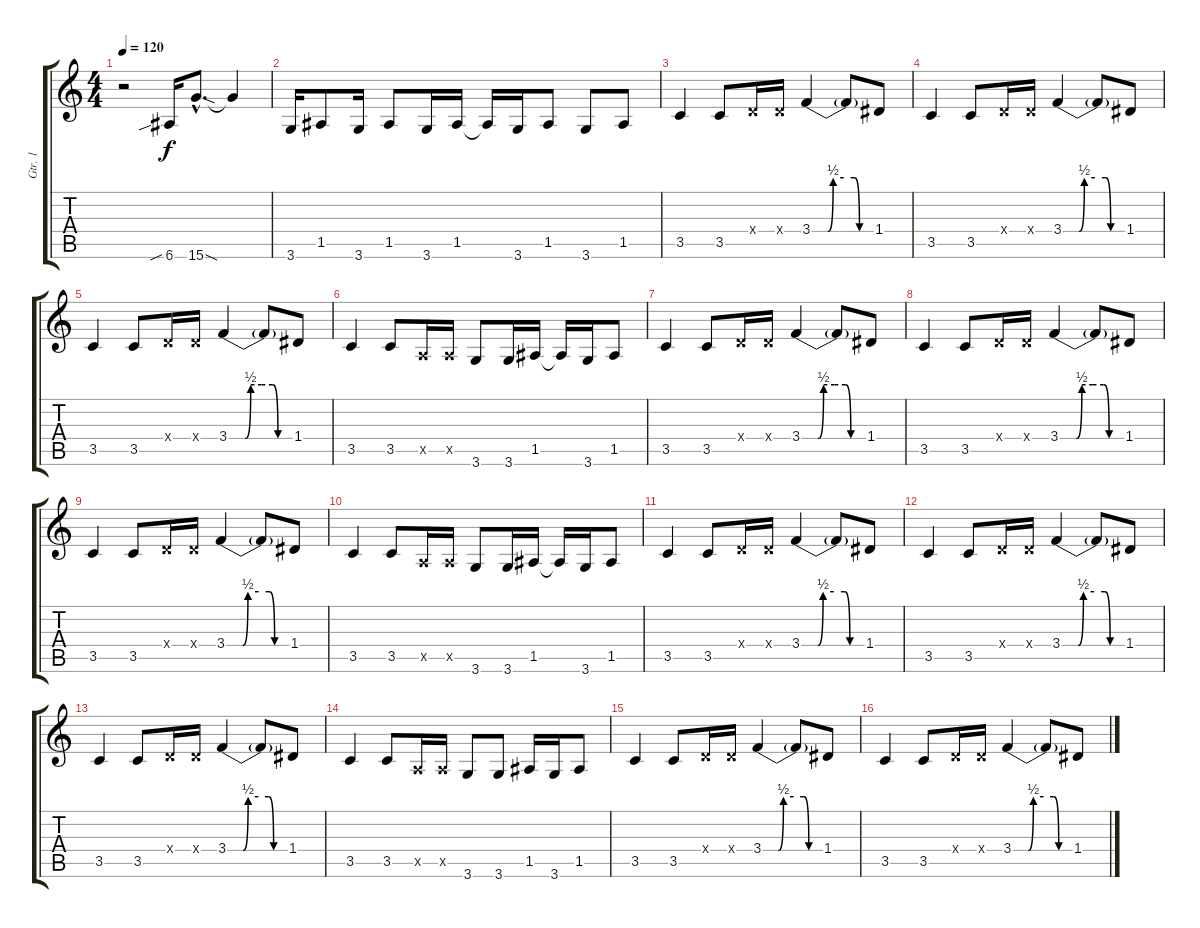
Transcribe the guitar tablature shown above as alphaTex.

\track ("Gtr. 1" "Gtr. 1") {instrument distortionguitar}
\staff {score tabs}
\tuning (E4 B3 G3 D3 A2 E2) {hide}
\ts (4 4)
\tempo 120
\clef g2
\ks c
r.2{dy f instrument distortionguitar} 6.6{sib}.16 15.6{sod hac}.8{d} 15.6{t}.4 |
3.6.16 1.5.8 3.6.16 1.5.8 3.6.16 1.5.16 1.5{t}.16 3.6.16 1.5.8 3.6.8 1.5.8 |
3.5.4 3.5.8 0.4{x}.16 0.4{x}.16 3.4{be (custom 0 0 15 0 20 2 30 2 40 2 45 0 60 0)}.4 3.4{t}.8 1.4.8 |
3.5.4 3.5.8 0.4{x}.16 0.4{x}.16 3.4{be (custom 0 0 15 0 20 2 30 2 40 2 45 0 60 0)}.4 3.4{t}.8 1.4.8 |
3.5.4 3.5.8 0.4{x}.16 0.4{x}.16 3.4{be (custom 0 0 15 0 20 2 30 2 40 2 45 0 60 0)}.4 3.4{t}.8 1.4.8 |
3.5.4 3.5.8 0.5{x}.16 0.5{x}.16 3.6.8 3.6.16 1.5.16 1.5{t}.16 3.6.16 1.5.8 |
3.5.4 3.5.8 0.4{x}.16 0.4{x}.16 3.4{be (custom 0 0 15 0 20 2 30 2 40 2 45 0 60 0)}.4 3.4{t}.8 1.4.8 |
3.5.4 3.5.8 0.4{x}.16 0.4{x}.16 3.4{be (custom 0 0 15 0 20 2 30 2 40 2 45 0 60 0)}.4 3.4{t}.8 1.4.8 |
3.5.4 3.5.8 0.4{x}.16 0.4{x}.16 3.4{be (custom 0 0 15 0 20 2 30 2 40 2 45 0 60 0)}.4 3.4{t}.8 1.4.8 |
3.5.4 3.5.8 0.5{x}.16 0.5{x}.16 3.6.8 3.6.16 1.5.16 1.5{t}.16 3.6.16 1.5.8 |
3.5.4 3.5.8 0.4{x}.16 0.4{x}.16 3.4{be (custom 0 0 15 0 20 2 30 2 40 2 45 0 60 0)}.4 3.4{t}.8 1.4.8 |
3.5.4 3.5.8 0.4{x}.16 0.4{x}.16 3.4{be (custom 0 0 15 0 20 2 30 2 40 2 45 0 60 0)}.4 3.4{t}.8 1.4.8 |
3.5.4 3.5.8 0.4{x}.16 0.4{x}.16 3.4{be (custom 0 0 15 0 20 2 30 2 40 2 45 0 60 0)}.4 3.4{t}.8 1.4.8 |
3.5.4 3.5.8 0.5{x}.16 0.5{x}.16 3.6.8 3.6.8 1.5.16 3.6.16 1.5.8 |
3.5.4 3.5.8 0.4{x}.16 0.4{x}.16 3.4{be (custom 0 0 15 0 20 2 30 2 40 2 45 0 60 0)}.4 3.4{t}.8 1.4.8 |
3.5.4 3.5.8 0.4{x}.16 0.4{x}.16 3.4{be (custom 0 0 15 0 20 2 30 2 40 2 45 0 60 0)}.4 3.4{t}.8 1.4.8
